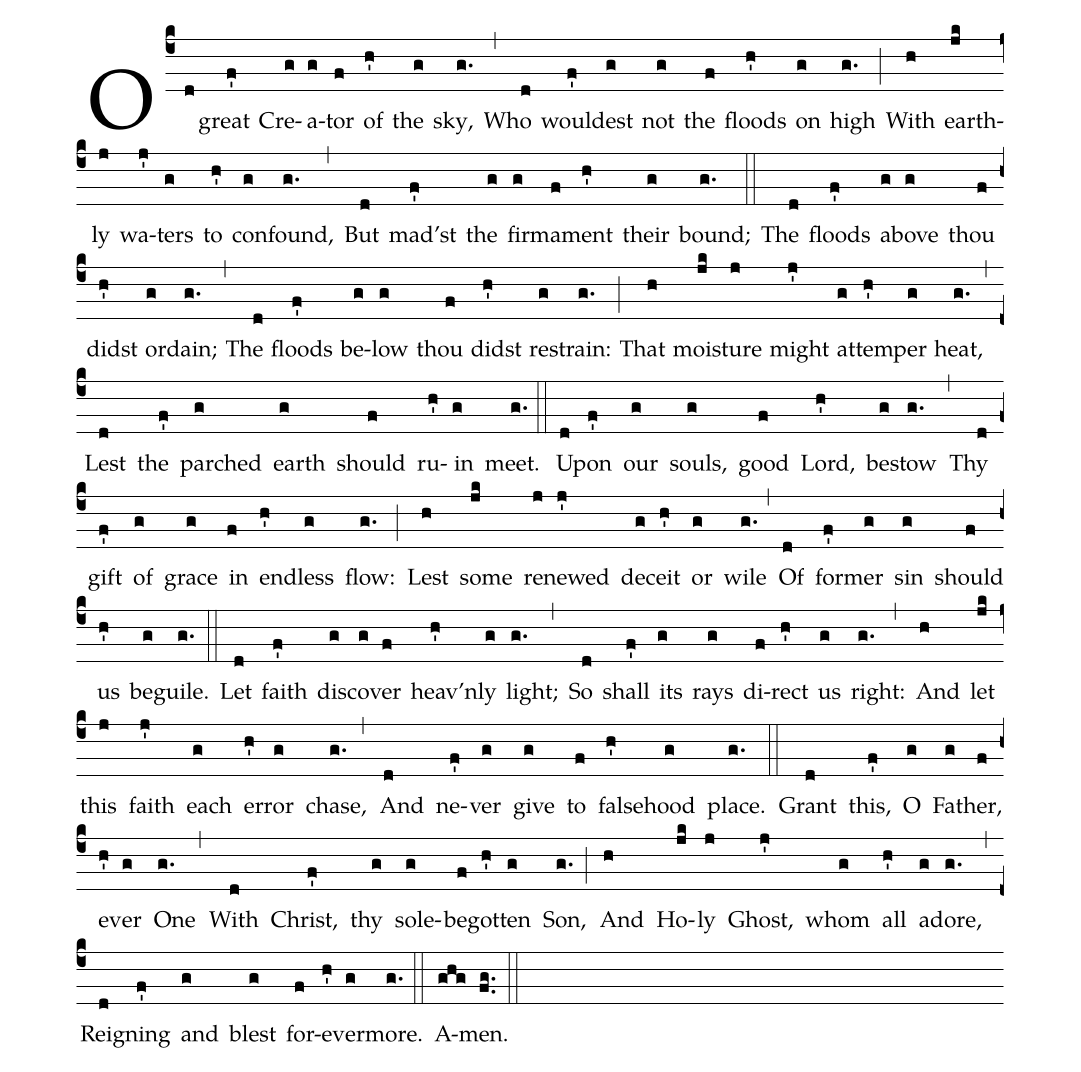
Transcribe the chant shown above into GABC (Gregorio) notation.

%%
(c4) O(d) great(f') Cre(g)a(g)tor(f) of(h') the(g) sky,(g.) (,)
Who(d) would(f')est(g) not(g) the(f) floods(h') on(g) high(g.) (;)
With(h) earth(jk)ly(j) wa(j')ters(g) to(h') con(g)found,(g.) (,)
But(d) mad'st(f') the(g) fir(g)ma(f)ment(h') their(g) bound;(g.) (::)

The(d) floods(f') a(g)bove(g) thou(f) didst(h') or(g)dain;(g.) (,)
The(d) floods(f') be(g)low(g) thou(f) didst(h') re(g)strain:(g.) (;)
That(h) moist(jk)ure(j) might(j') at(g)temp(h')er(g) heat,(g.) (,)
Lest(d) the(f') parched(g) earth(g) should(f) ru(h')in(g) meet.(g.) (::)

Up(d)on(f') our(g) souls,(g) good(f) Lord,(h') be(g)stow(g.) (,)
Thy(d) gift(f') of(g) grace(g) in(f) end(h')less(g) flow:(g.) (;)
Lest(h) some(jk) re(j)newed(j') de(g)ceit(h') or(g) wile(g.) (,)
Of(d) for(f')mer(g) sin(g) should(f) us(h') be(g)guile.(g.) (::)

Let(d) faith(f') dis(g)co(g)ver(f) heav'n(h')ly(g) light;(g.) (,)
So(d) shall(f') its(g) rays(g) di(f)rect(h') us(g) right:(g.) (,)
And(h) let(jk) this(j) faith(j') each(g) er(h')ror(g) chase,(g.) (,)
And(d) ne(f')ver(g) give(g) to(f) false(h')hood(g) place.(g.) (::)

Grant(d) this,(f') O(g) Fa(g)ther,(f) ev(h')er(g) One(g.) (,)
With(d) Christ,(f') thy(g) sole-(g)be(f)got(h')ten(g) Son,(g.) (;)
And(h) Ho(jk)ly(j) Ghost,(j') whom(g) all(h') ad(g)ore,(g.) (,)
Reign(d)ing(f') and(g) blest(g) for(f)ev(h')er(g)more.(g.) (::)

A(ghg)men.(f.g.) (::)


%O great Creator of the sky,
%Who wouldest not the floods on high
%With earthly waters to confound,
%But mad’st the firmament their bound;

%The floods above thou didst ordain;
%The floods below thou didst restrain:
%That moisture might attemper heat,
%Lest the parched earth should ruin meet.

%Upon our souls, good Lord, bestow
%Thy gift of grace in endless flow:
%Lest some renewed deceit or wile
%Of former sin should us beguile.

%Let faith discover heav’nly light;
%So shall its rays direct us right:
%And let this faith each error chase,
%And never give to falsehood place.

%Grant this, O Father, ever One
%With Christ, thy sole-begotten Son,
%And Holy Ghost, whom all adore,
%Reigning and blest forevermore.
%Amen.
